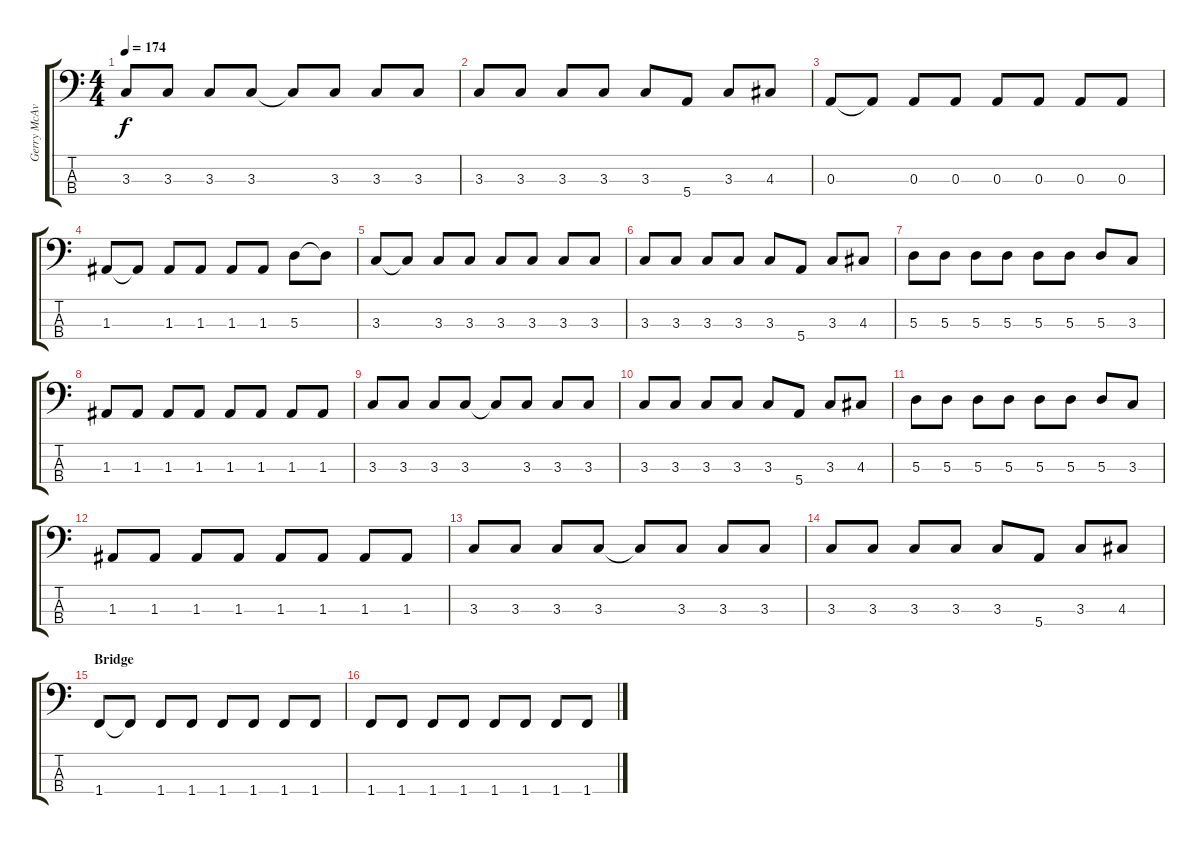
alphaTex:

\track ("Gerry McAvoy" "Gerry McAv") {instrument electricbasspick}
\staff {score tabs}
\tuning (G2 D2 A1 E1) {hide}
\ts (4 4)
\tempo 174
\clef f4
\ks c
3.3.8{dy f} 3.3.8 3.3.8 3.3.8 3.3{t}.8 3.3.8 3.3.8 3.3.8 |
3.3.8 3.3.8 3.3.8 3.3.8 3.3.8 5.4.8 3.3.8 4.3.8 |
0.3.8 0.3{t}.8 0.3.8 0.3.8 0.3.8 0.3.8 0.3.8 0.3.8 |
1.3.8 1.3{t}.8 1.3.8 1.3.8 1.3.8 1.3.8 5.3.8 5.3{t}.8 |
3.3.8 3.3{t}.8 3.3.8 3.3.8 3.3.8 3.3.8 3.3.8 3.3.8 |
3.3.8 3.3.8 3.3.8 3.3.8 3.3.8 5.4.8 3.3.8 4.3.8 |
5.3.8 5.3.8 5.3.8 5.3.8 5.3.8 5.3.8 5.3.8 3.3.8 |
1.3.8 1.3.8 1.3.8 1.3.8 1.3.8 1.3.8 1.3.8 1.3.8 |
3.3.8 3.3.8 3.3.8 3.3.8 3.3{t}.8 3.3.8 3.3.8 3.3.8 |
3.3.8 3.3.8 3.3.8 3.3.8 3.3.8 5.4.8 3.3.8 4.3.8 |
5.3.8 5.3.8 5.3.8 5.3.8 5.3.8 5.3.8 5.3.8 3.3.8 |
1.3.8 1.3.8 1.3.8 1.3.8 1.3.8 1.3.8 1.3.8 1.3.8 |
3.3.8 3.3.8 3.3.8 3.3.8 3.3{t}.8 3.3.8 3.3.8 3.3.8 |
3.3.8 3.3.8 3.3.8 3.3.8 3.3.8 5.4.8 3.3.8 4.3.8 |
\section ("" "Bridge")
1.4.8 1.4{t}.8 1.4.8 1.4.8 1.4.8 1.4.8 1.4.8 1.4.8 |
1.4.8 1.4.8 1.4.8 1.4.8 1.4.8 1.4.8 1.4.8 1.4.8
